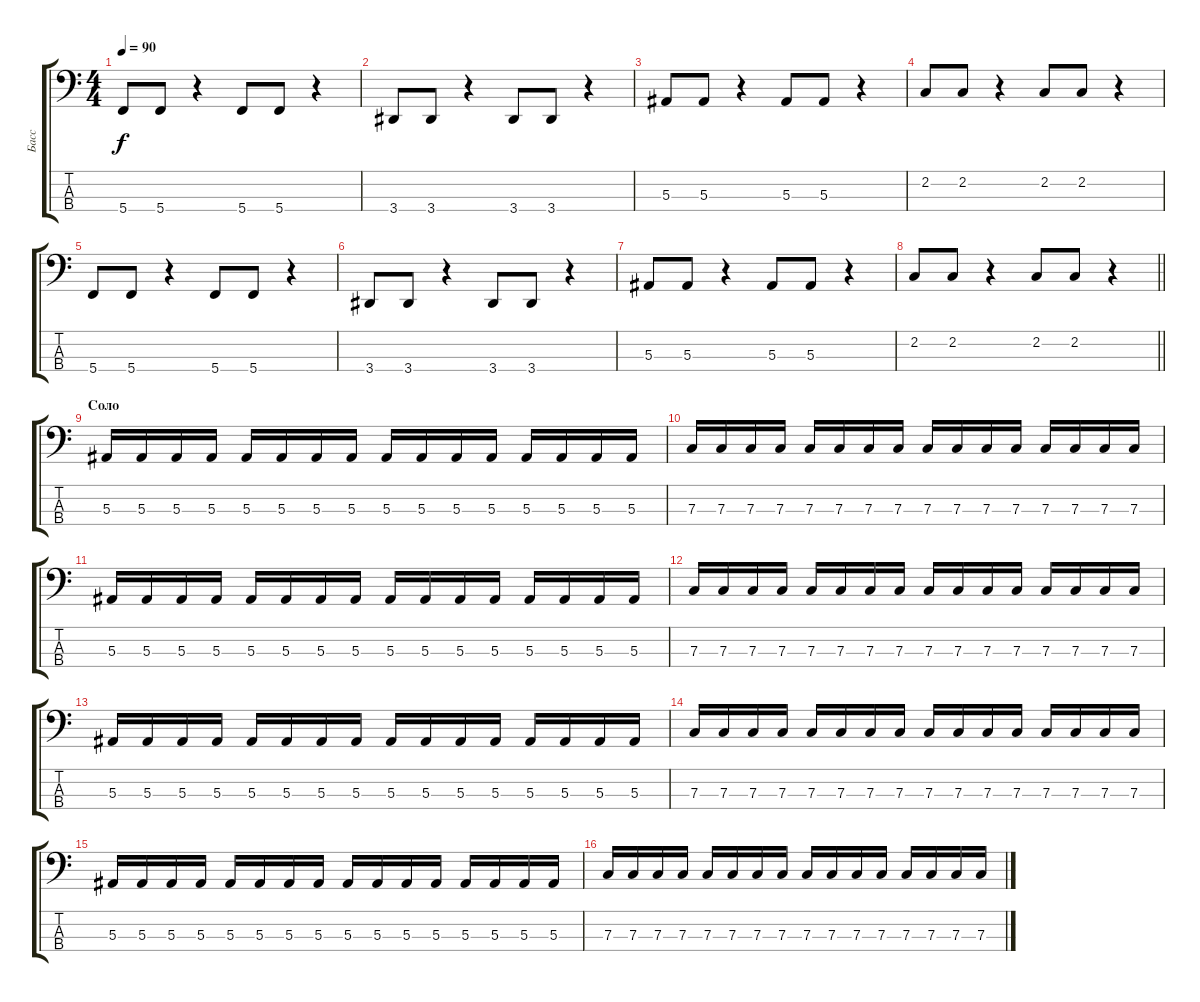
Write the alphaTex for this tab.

\track ("Басс" "Басс") {instrument slapbass1}
\staff {score tabs}
\tuning (Eb2 Bb1 F1 C1) {hide}
\ts (4 4)
\tempo 90
\clef f4
\ks c
5.4.8{dy f} 5.4.8 r.4 5.4.8 5.4.8 r.4 |
3.4.8 3.4.8 r.4 3.4.8 3.4.8 r.4 |
5.3.8 5.3.8 r.4 5.3.8 5.3.8 r.4 |
2.2.8 2.2.8 r.4 2.2.8 2.2.8 r.4 |
5.4.8 5.4.8 r.4 5.4.8 5.4.8 r.4 |
3.4.8 3.4.8 r.4 3.4.8 3.4.8 r.4 |
5.3.8 5.3.8 r.4 5.3.8 5.3.8 r.4 |
\barLineRight lightlight
2.2.8 2.2.8 r.4 2.2.8 2.2.8 r.4 |
\section ("" "Соло")
5.3.16 5.3.16 5.3.16 5.3.16 5.3.16 5.3.16 5.3.16 5.3.16 5.3.16 5.3.16 5.3.16 5.3.16 5.3.16 5.3.16 5.3.16 5.3.16 |
7.3.16 7.3.16 7.3.16 7.3.16 7.3.16 7.3.16 7.3.16 7.3.16 7.3.16 7.3.16 7.3.16 7.3.16 7.3.16 7.3.16 7.3.16 7.3.16 |
5.3.16 5.3.16 5.3.16 5.3.16 5.3.16 5.3.16 5.3.16 5.3.16 5.3.16 5.3.16 5.3.16 5.3.16 5.3.16 5.3.16 5.3.16 5.3.16 |
7.3.16 7.3.16 7.3.16 7.3.16 7.3.16 7.3.16 7.3.16 7.3.16 7.3.16 7.3.16 7.3.16 7.3.16 7.3.16 7.3.16 7.3.16 7.3.16 |
5.3.16 5.3.16 5.3.16 5.3.16 5.3.16 5.3.16 5.3.16 5.3.16 5.3.16 5.3.16 5.3.16 5.3.16 5.3.16 5.3.16 5.3.16 5.3.16 |
7.3.16 7.3.16 7.3.16 7.3.16 7.3.16 7.3.16 7.3.16 7.3.16 7.3.16 7.3.16 7.3.16 7.3.16 7.3.16 7.3.16 7.3.16 7.3.16 |
5.3.16 5.3.16 5.3.16 5.3.16 5.3.16 5.3.16 5.3.16 5.3.16 5.3.16 5.3.16 5.3.16 5.3.16 5.3.16 5.3.16 5.3.16 5.3.16 |
7.3.16 7.3.16 7.3.16 7.3.16 7.3.16 7.3.16 7.3.16 7.3.16 7.3.16 7.3.16 7.3.16 7.3.16 7.3.16 7.3.16 7.3.16 7.3.16
